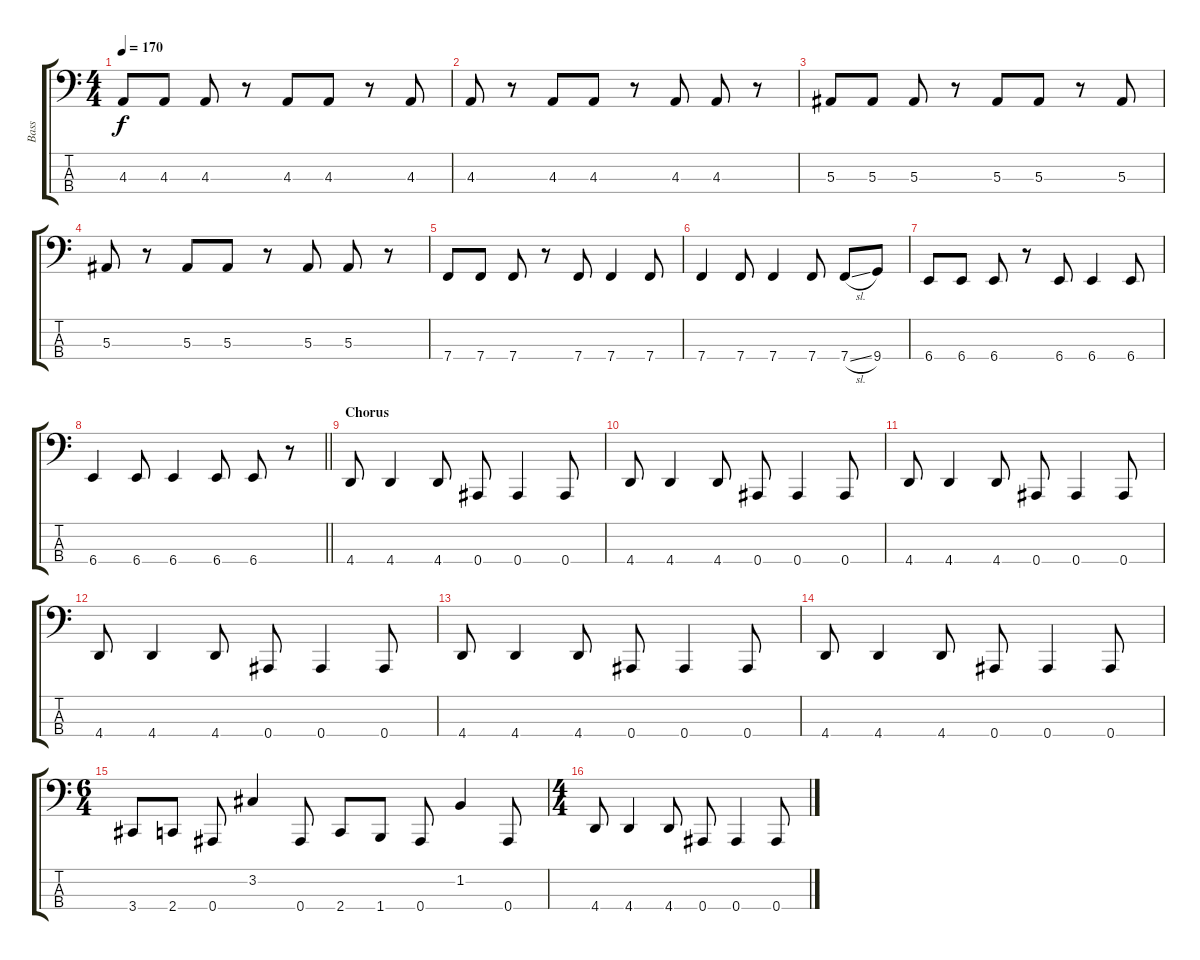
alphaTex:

\track ("Bass" "Bass") {instrument electricbasspick}
\staff {score tabs}
\tuning (Eb2 Bb1 F1 Bb0) {hide}
\ts (4 4)
\tempo 170
\clef f4
\ks c
4.3.8{dy f} 4.3.8 4.3.8 r.8 4.3.8 4.3.8 r.8 4.3.8 |
4.3.8 r.8 4.3.8 4.3.8 r.8 4.3.8 4.3.8 r.8 |
5.3.8 5.3.8 5.3.8 r.8 5.3.8 5.3.8 r.8 5.3.8 |
5.3.8 r.8 5.3.8 5.3.8 r.8 5.3.8 5.3.8 r.8 |
7.4.8 7.4.8 7.4.8 r.8 7.4.8 7.4.4 7.4.8 |
7.4.4 7.4.8 7.4.4 7.4.8 7.4{sl}.8 9.4.8 |
6.4.8 6.4.8 6.4.8 r.8 6.4.8 6.4.4 6.4.8 |
\barLineRight lightlight
6.4.4 6.4.8 6.4.4 6.4.8 6.4.8 r.8 |
\section ("" "Chorus")
4.4.8 4.4.4 4.4.8 0.4.8 0.4.4 0.4.8 |
4.4.8 4.4.4 4.4.8 0.4.8 0.4.4 0.4.8 |
4.4.8 4.4.4 4.4.8 0.4.8 0.4.4 0.4.8 |
4.4.8 4.4.4 4.4.8 0.4.8 0.4.4 0.4.8 |
4.4.8 4.4.4 4.4.8 0.4.8 0.4.4 0.4.8 |
4.4.8 4.4.4 4.4.8 0.4.8 0.4.4 0.4.8 |
\ts (6 4)
3.4.8 2.4.8 0.4.8 3.2.4 0.4.8 2.4.8 1.4.8 0.4.8 1.2.4 0.4.8 |
\ts (4 4)
4.4.8 4.4.4 4.4.8 0.4.8 0.4.4 0.4.8
